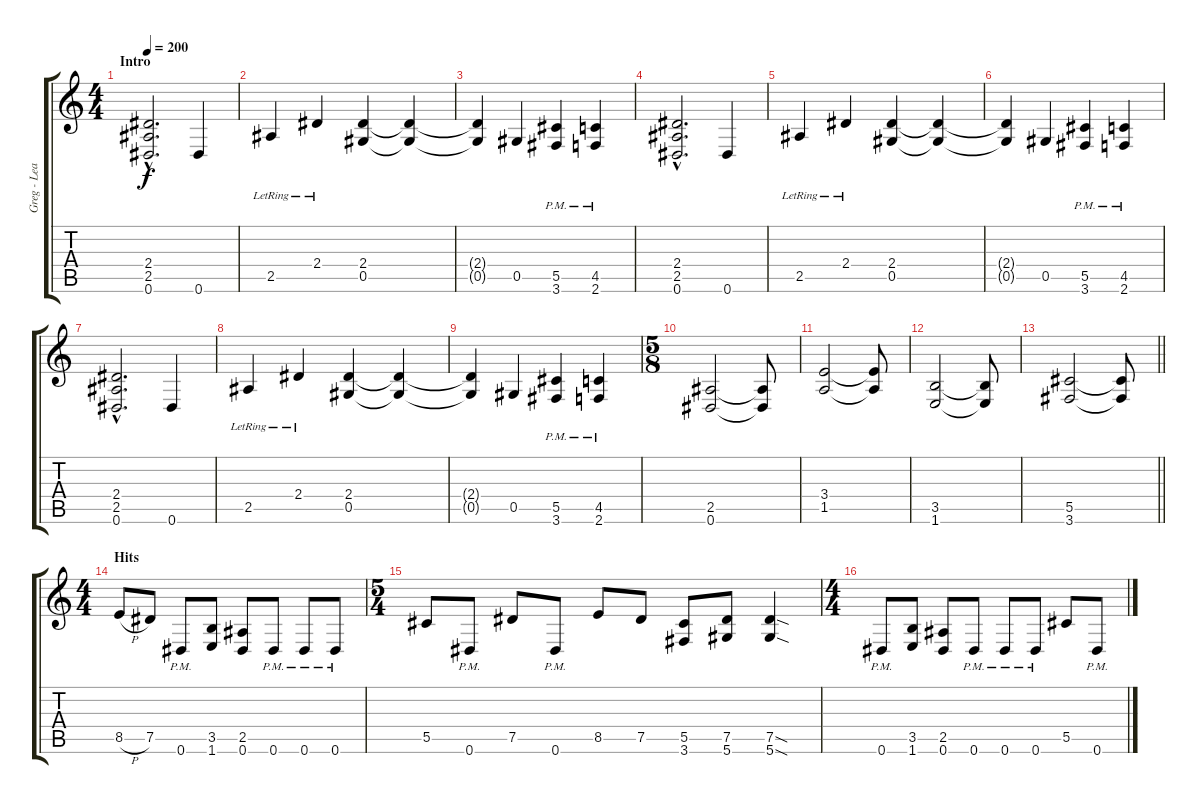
\track ("Greg - Lead Guitar" "Greg - Lea") {instrument distortionguitar}
\staff {score tabs}
\tuning (Eb4 Bb3 Gb3 Db3 Ab2 Eb2) {hide}
\ts (4 4)
\section ("" "Intro")
\tempo 200
\clef g2
\ks c
(2.4{hac} 2.5{hac} 0.6{hac}).2{d dy f instrument distortionguitar} 0.6.4 |
2.5{lr}.4 2.4{lr}.4 (2.4 0.5).4 (2.4{t} 0.5{t}).4 |
(2.4{t} 0.5{t}).4 0.5.4 (5.5{pm} 3.6{pm}).4 (4.5{pm} 2.6{pm}).4 |
(2.4{hac} 2.5{hac} 0.6{hac}).2{d} 0.6.4 |
2.5{lr}.4 2.4{lr}.4 (2.4 0.5).4 (2.4{t} 0.5{t}).4 |
(2.4{t} 0.5{t}).4 0.5.4 (5.5{pm} 3.6{pm}).4 (4.5{pm} 2.6{pm}).4 |
(2.4{hac} 2.5{hac} 0.6{hac}).2{d} 0.6.4 |
2.5{lr}.4 2.4{lr}.4 (2.4 0.5).4 (2.4{t} 0.5{t}).4 |
(2.4{t} 0.5{t}).4 0.5.4 (5.5{pm} 3.6{pm}).4 (4.5{pm} 2.6{pm}).4 |
\ts (5 8)
(2.5 0.6).2 (2.5{t} 0.6{t}).8 |
(3.4 1.5).2 (3.4{t} 1.5{t}).8 |
(3.5 1.6).2 (3.5{t} 1.6{t}).8 |
\barLineRight lightlight
(5.5 3.6).2 (5.5{t} 3.6{t}).8 |
\ts (4 4)
\section ("" "Hits")
8.5{h}.8 7.5.8 0.6{pm}.8 (3.5 1.6).8 (2.5 0.6).8 0.6{pm}.8 0.6{pm}.8 0.6{pm}.8 |
\ts (5 4)
5.5.8 0.6{pm}.8 7.5.8 0.6{pm}.8 8.5.8 7.5.8 (5.5 3.6).8 (7.5 5.6).8 (7.5{sod} 5.6{sod}).4 |
\ts (4 4)
0.6{pm}.8 (3.5 1.6).8 (2.5 0.6).8 0.6{pm}.8 0.6{pm}.8 0.6{pm}.8 5.5.8 0.6{pm}.8
